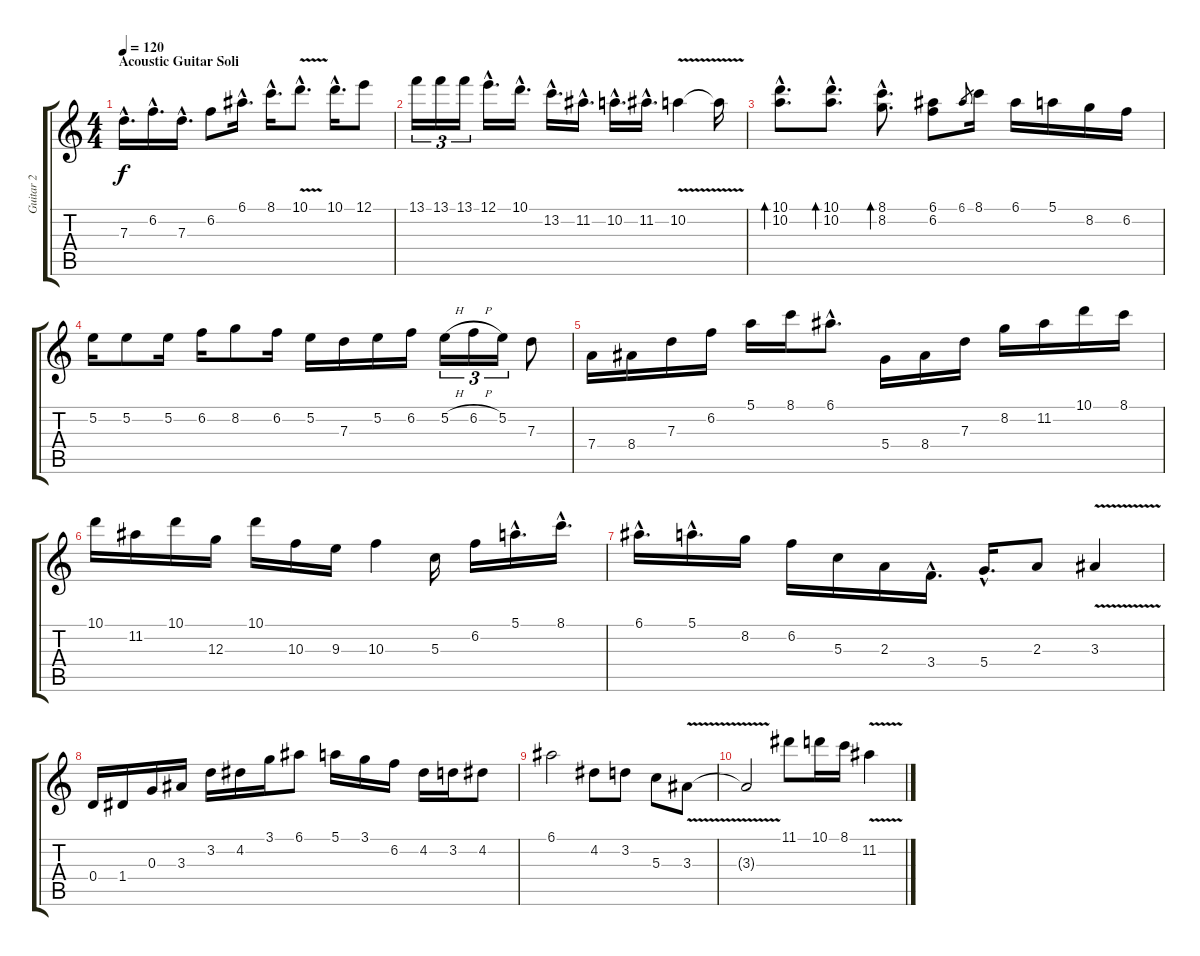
\track ("Guitar 2" "Guitar 2") {instrument acousticguitarsteel}
\staff {score tabs}
\tuning (E4 B3 G3 D3 A2 E2) {hide}
\ts (4 4)
\section ("" "Acoustic Guitar Soli")
\tempo 120
\clef g2
\ks c
7.3{hac}.16{d dy f} 6.2{hac}.16{d} 7.3{hac}.16{d} 6.2.8 6.1{hac}.16{d} 8.1{hac}.16{d} 10.1{v hac}.8{d} 10.1{hac}.16{d} 12.1.8 |
13.1.16{tu (3 2)} 13.1.16{tu (3 2)} 13.1.16{tu (3 2)} 12.1{hac}.16{d} 10.1{hac}.16{d} 13.2{hac}.16{d} 11.2{hac}.16{d} 10.2{hac}.16{d} 11.2{hac}.16{d} 10.2{v}.4 10.2{t}.16 |
(10.1{hac} 10.2{hac}).8{d bd 60} (10.1{hac} 10.2{hac}).8{d bd 60} (8.1{hac} 8.2{hac}).8{d bd 60} (6.1 6.2).8 6.1.8{gr} 8.1.16 6.1.16 5.1.16 8.2.16 6.2.16 |
5.2.16 5.2.8 5.2.16 6.2.16 8.2.8 6.2.16 5.2.16 7.3.16 5.2.16 6.2.16 5.2{h}.16{tu (3 2)} 6.2{h}.16{tu (3 2)} 5.2.16{tu (3 2)} 7.3.8 |
7.4.16 8.4.16 7.3.16 6.2.16 5.1.16 8.1.16 6.1{hac}.8{d} 5.4.16 8.4.16 7.3.16 8.2.16 11.2.16 10.1.16 8.1.16 |
10.1.16 11.2.16 10.1.16 12.3.16 10.1.16 10.3.16 9.3.16 10.3.4 5.3.16 6.2.16 5.1{hac}.16{d} 8.1{hac}.16{d} |
6.1{hac}.16{d} 5.1{hac}.16{d} 8.2.16 6.2.16 5.3.16 2.3.16 3.4{hac}.16{d} 5.4{hac}.16{d} 2.3.8 3.3{v}.4 |
0.4.16 1.4.16 0.3.16 3.3.16 3.2.16 4.2.16 3.1.16 6.1.8 5.1.16 3.1.16 6.2.16 4.2.16 3.2.16 4.2.8 |
6.1.2 4.2.8 3.2.8 5.3.8 3.3{v}.8 |
3.3{t}.2 11.1.8 10.1.16 8.1.16 11.2{v}.4
